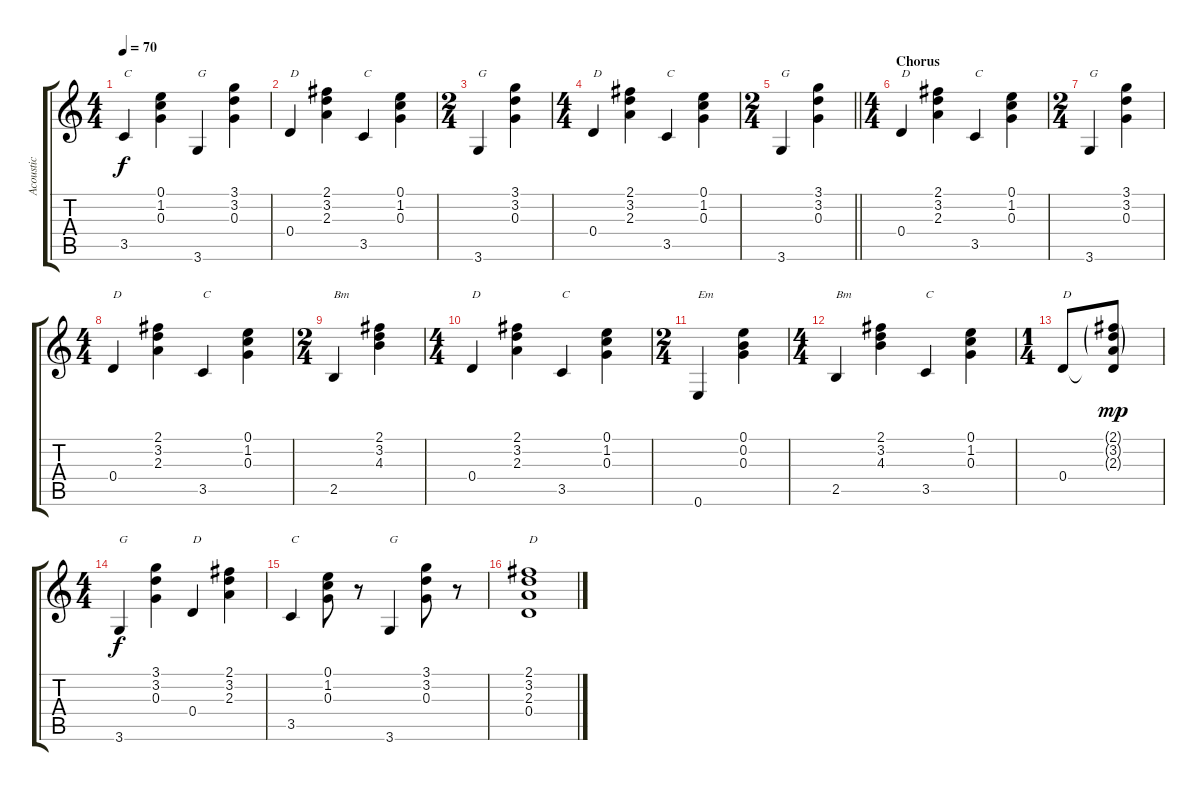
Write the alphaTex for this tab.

\track ("Acoustic" "Acoustic") {instrument acousticguitarsteel}
\staff {score tabs}
\tuning (E4 B3 G3 D3 A2 E2) {hide}
\ts (4 4)
\tempo 70
\clef g2
\ks c
3.5.4{txt "C" dy f} (0.1 1.2 0.3).4 3.6.4{txt "G"} (3.1 3.2 0.3).4 |
0.4.4{txt "D"} (2.1 3.2 2.3).4 3.5.4{txt "C"} (0.1 1.2 0.3).4 |
\ts (2 4)
3.6.4{txt "G"} (3.1 3.2 0.3).4 |
\ts (4 4)
0.4.4{txt "D"} (2.1 3.2 2.3).4 3.5.4{txt "C"} (0.1 1.2 0.3).4 |
\ts (2 4)
\barLineRight lightlight
3.6.4{txt "G"} (3.1 3.2 0.3).4 |
\ts (4 4)
\section ("" "Chorus")
0.4.4{txt "D"} (2.1 3.2 2.3).4 3.5.4{txt "C"} (0.1 1.2 0.3).4 |
\ts (2 4)
3.6.4{txt "G"} (3.1 3.2 0.3).4 |
\ts (4 4)
0.4.4{txt "D"} (2.1 3.2 2.3).4 3.5.4{txt "C"} (0.1 1.2 0.3).4 |
\ts (2 4)
2.5.4{txt "Bm"} (2.1 3.2 4.3).4 |
\ts (4 4)
0.4.4{txt "D"} (2.1 3.2 2.3).4 3.5.4{txt "C"} (0.1 1.2 0.3).4 |
\ts (2 4)
0.6.4{txt "Em"} (0.1 0.2 0.3).4 |
\ts (4 4)
2.5.4{txt "Bm"} (2.1 3.2 4.3).4 3.5.4{txt "C"} (0.1 1.2 0.3).4 |
\ts (1 4)
0.4.8{txt "D"} (2.1{g} 3.2{g} 2.3{g} 0.4{t}).8{dy mp} |
\ts (4 4)
3.6.4{txt "G" dy f} (3.1 3.2 0.3).4 0.4.4{txt "D"} (2.1 3.2 2.3).4 |
3.5.4{txt "C"} (0.1 1.2 0.3).8 r.8 3.6.4{txt "G"} (3.1 3.2 0.3).8 r.8 |
(2.1 3.2 2.3 0.4).1{txt "D"}
